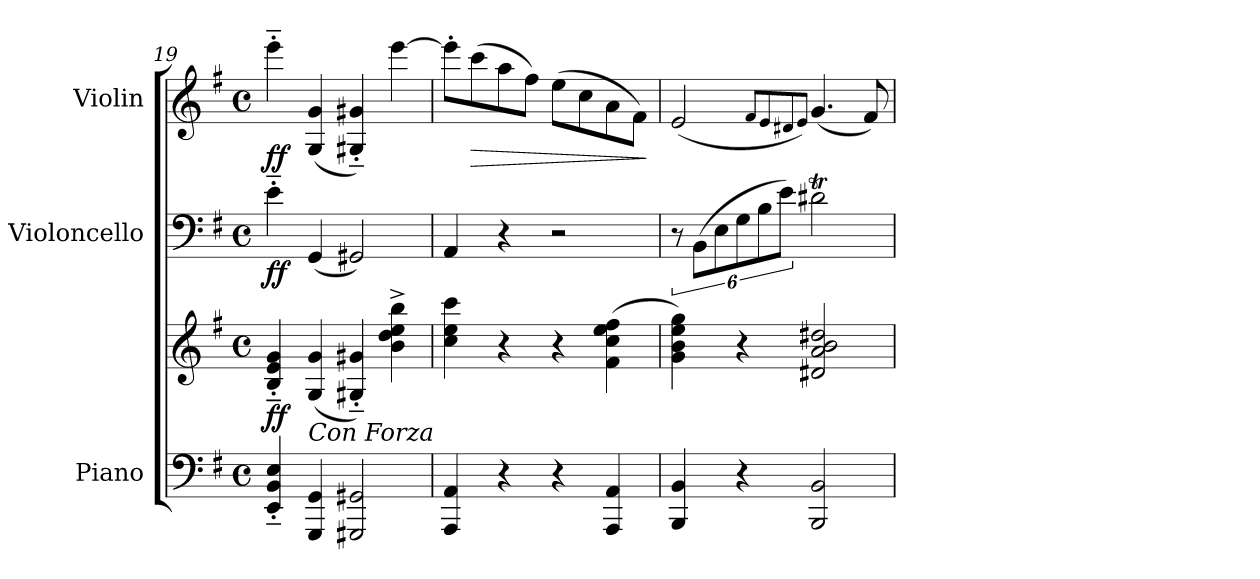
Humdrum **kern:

**kern	**kern	**dynam	**kern	**dynam	**kern	**dynam
*part3	*part3	*part3	*part2	*part2	*part1	*part1
*staff4	*staff3	*staff3/4	*staff2	*staff2	*staff1	*staff1
*I"Piano	*	*	*I"Violoncello	*	*I"Violin	*
*I'Pno.	*	*	*I'Vc.	*	*I'Vln.	*
!!LO:LB:g=z
*clefF4	*clefG2	*	*clefF4	*	*clefG2	*
*k[f#]	*k[f#]	*	*k[f#]	*	*k[f#]	*
*M4/4	*M4/4	*	*M4/4	*	*M4/4	*
*met(c)	*met(c)	*	*met(c)	*	*met(c)	*
=19	=19	=19	=19	=19	=19	=19
!	!	!LO:DY:b	!	!LO:DY:b	!	!LO:DY:b
4EE/'~ 4BB/'~ 4E/'~	4B/'>~> 4e/'>~> 4g/'>~>	ff	4e'~\	ff	4eee'~\	ff
!	!LO:TX:b:i:t=Con Forza	!	!	!	!	!
4GGG/ 4GG/	(4G/ 4g/	.	(4GG/	.	(4G/ 4g/	.
2GGG#X/ 2GG#X/	4G#X/'~ 4g#X/'~)	.	2GG#X/)	.	4G#X/'~ 4g#X/'~)	.
.	4b\^ 4dd\^ 4ee\^ 4bb\^	.	.	.	[4eee\	.
=20	=20	=20	=20	=20	=20	=20
4AAA/ 4AA/	4cc\ 4ee\ 4ccc\	.	4AA/	.	8eee'\L]	.
!	!	!	!	!	!	!LO:HP:b
.	.	.	.	.	(8ccc\	>
4r	4r	.	4r	.	8aa\	.
.	.	.	.	.	8ff#\J)	.
4r	4r	.	2r	.	(8ee\L	.
.	.	.	.	.	8cc\	.
!	!	!LO:DY:b	!	!	!	!
!	!	!LO:DY:n=1:b	!	!	!	!
!	!	!LO:DY:n=2:b	!	!	!	!
4AAA/ 4AA/	(4f#\ 4cc\ 4ee\ 4ff#\	other-dynamics mf other-dynamics	.	.	8a\	.
.	.	.	.	.	8f#\J)	.
.	.	.	.	.	.	]
=21	=21	=21	=21	=21	=21	=21
!	!	!	!	!LO:DY:b	!	!
!	!	!	!	!LO:DY:n=1:b	!	!
!	!	!	!	!LO:DY:n=2:b	!	!LO:DY:b
!	!	!	!	!	!	!LO:DY:n=1:b
!	!	!	!	!	!	!LO:DY:n=2:b
4BBB/ 4BB/	4g\ 4b\ 4ee\ 4gg\)	.	12r	other-dynamics mf other-dynamics	(2e/	other-dynamics mf other-dynamics
.	.	.	(12BB\L	.	.	.
.	.	.	12E\	.	.	.
4r	4r	.	12G\	.	.	.
.	.	.	12B\	.	.	.
.	.	.	12e\J)	.	.	.
.	.	.	.	.	8qf#/L	.
.	.	.	.	.	8qe/	.
.	.	.	.	.	8qd#X/	.
.	.	.	.	.	8qe/J)	.
2BBB/ 2BB/	2d#X/ 2a/ 2b/ 2dd#X/	.	2d#Xt\	.	(4.g/	.
.	.	.	.	.	8f#/)	.
=	=	=	=	=	=	=
*-	*-	*-	*-	*-	*-	*-
